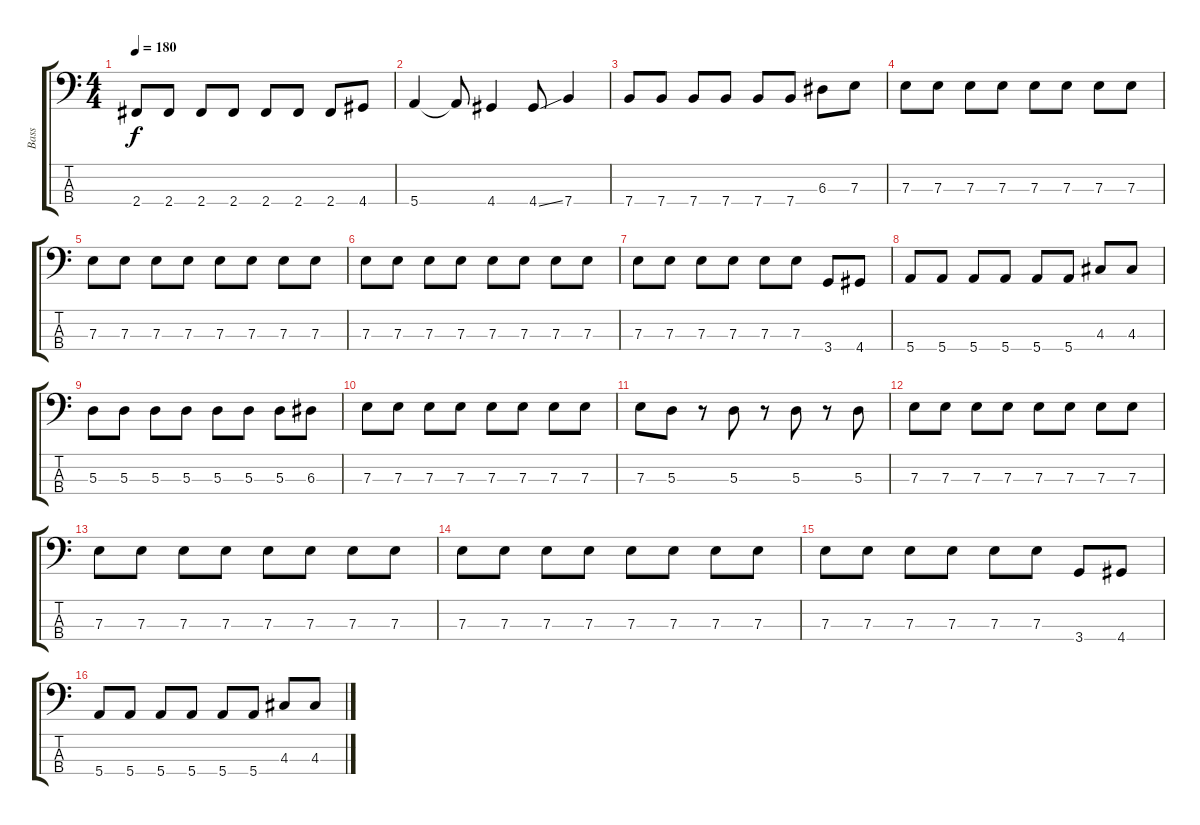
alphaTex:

\track ("Bass" "Bass") {instrument electricbasspick}
\staff {score tabs}
\tuning (G2 D2 A1 E1) {hide}
\ts (4 4)
\tempo 180
\clef f4
\ks c
2.4.8{dy f} 2.4.8 2.4.8 2.4.8 2.4.8 2.4.8 2.4.8 4.4.8 |
5.4.4 5.4{t}.8 4.4.4 4.4{ss}.8 7.4.4 |
7.4.8 7.4.8 7.4.8 7.4.8 7.4.8 7.4.8 6.3.8 7.3.8 |
\section ("" "")
7.3.8 7.3.8 7.3.8 7.3.8 7.3.8 7.3.8 7.3.8 7.3.8 |
7.3.8 7.3.8 7.3.8 7.3.8 7.3.8 7.3.8 7.3.8 7.3.8 |
7.3.8 7.3.8 7.3.8 7.3.8 7.3.8 7.3.8 7.3.8 7.3.8 |
7.3.8 7.3.8 7.3.8 7.3.8 7.3.8 7.3.8 3.4.8 4.4.8 |
5.4.8 5.4.8 5.4.8 5.4.8 5.4.8 5.4.8 4.3.8 4.3.8 |
5.3.8 5.3.8 5.3.8 5.3.8 5.3.8 5.3.8 5.3.8 6.3.8 |
7.3.8 7.3.8 7.3.8 7.3.8 7.3.8 7.3.8 7.3.8 7.3.8 |
7.3.8 5.3.8 r.8 5.3.8 r.8 5.3.8 r.8 5.3.8 |
7.3.8 7.3.8 7.3.8 7.3.8 7.3.8 7.3.8 7.3.8 7.3.8 |
7.3.8 7.3.8 7.3.8 7.3.8 7.3.8 7.3.8 7.3.8 7.3.8 |
7.3.8 7.3.8 7.3.8 7.3.8 7.3.8 7.3.8 7.3.8 7.3.8 |
7.3.8 7.3.8 7.3.8 7.3.8 7.3.8 7.3.8 3.4.8 4.4.8 |
5.4.8 5.4.8 5.4.8 5.4.8 5.4.8 5.4.8 4.3.8 4.3.8
